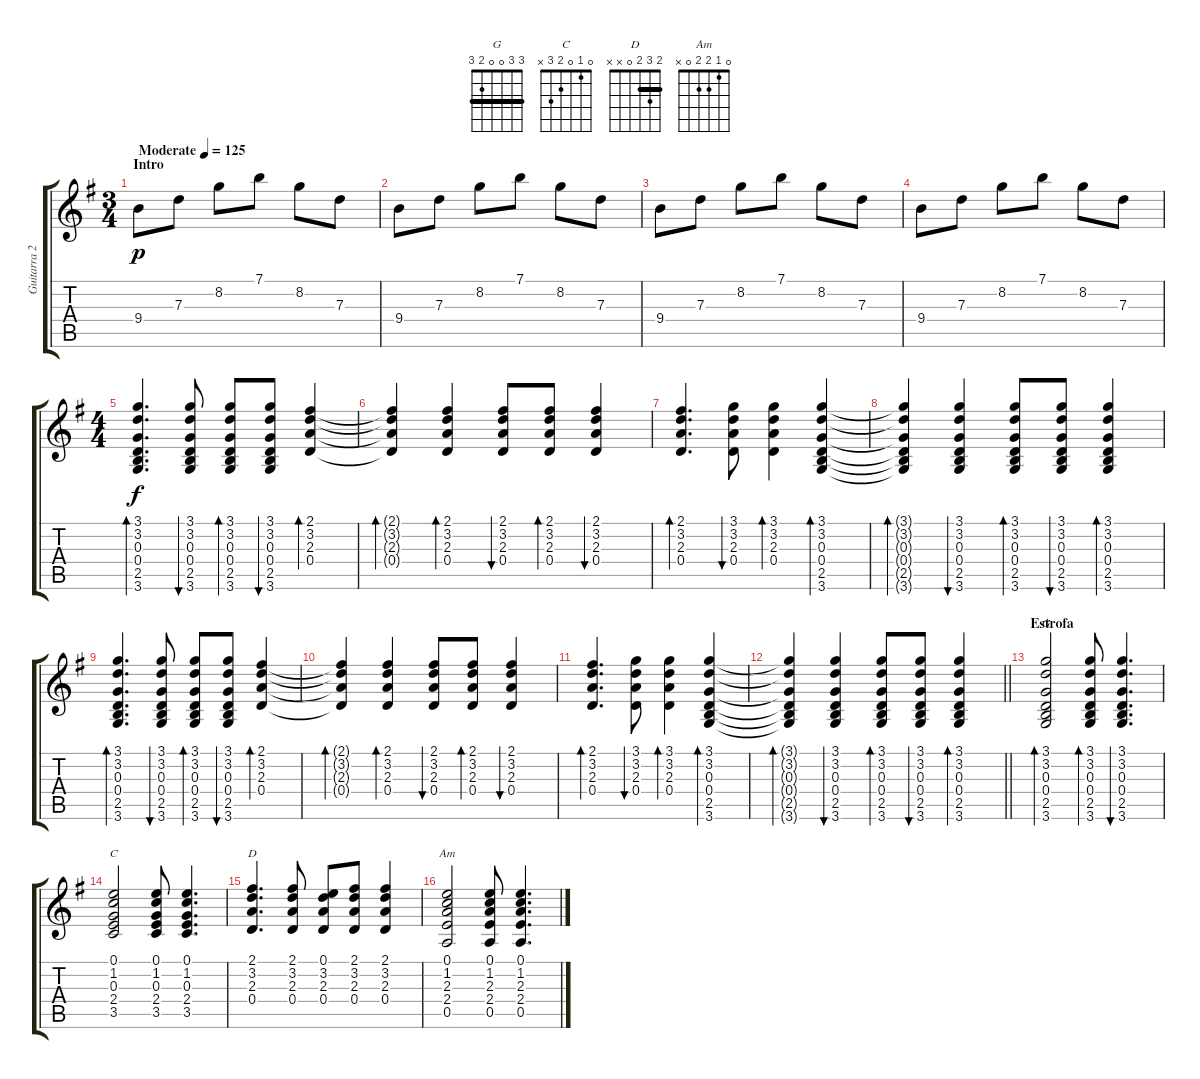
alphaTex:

\track ("Guitarra 2" "Guitarra 2") {instrument electricguitarjazz}
\staff {score tabs}
\tuning (E4 B3 G3 D3 A2 E2) {hide}
\chord ("G" 3 3 0 0 2 3) {barre 3}
\chord ("C" 0 1 0 2 3 x)
\chord ("D" 2 3 2 0 x x) {barre 2}
\chord ("Am" 0 1 2 2 0 x)
\ts (3 4)
\section ("" "Intro")
\tempo (125 "Moderate")
\clef g2
\ks g
9.4.8{dy p instrument electricguitarjazz} 7.3.8 8.2.8 7.1.8 8.2.8 7.3.8 |
9.4.8 7.3.8 8.2.8 7.1.8 8.2.8 7.3.8 |
9.4.8 7.3.8 8.2.8 7.1.8 8.2.8 7.3.8 |
9.4.8 7.3.8 8.2.8 7.1.8 8.2.8 7.3.8 |
\ts (4 4)
(3.1 3.2 0.3 0.4 2.5 3.6).4{d bd 60 dy f} (3.1 3.2 0.3 0.4 2.5 3.6).8{bu 60} (3.1 3.2 0.3 0.4 2.5 3.6).8{bd 30} (3.1 3.2 0.3 0.4 2.5 3.6).8{bu 30} (2.1 3.2 2.3 0.4).4{bd 120} |
(2.1{t} 3.2{t} 2.3{t} 0.4{t}).4{bd 120} (2.1 3.2 2.3 0.4).4{bd 30} (2.1 3.2 2.3 0.4).8{bu 30} (2.1 3.2 2.3 0.4).8{bd 30} (2.1 3.2 2.3 0.4).4{bu 30} |
(2.1 3.2 2.3 0.4).4{d bd 60} (3.1 3.2 2.3 0.4).8{bu 30} (3.1 3.2 2.3 0.4).4{bd 30} (3.1 3.2 0.3 0.4 2.5 3.6).4{bd 60} |
(3.1{t} 3.2{t} 0.3{t} 0.4{t} 2.5{t} 3.6{t}).4{bd 60} (3.1 3.2 0.3 0.4 2.5 3.6).4{bu 60} (3.1 3.2 0.3 0.4 2.5 3.6).8{bd 30} (3.1 3.2 0.3 0.4 2.5 3.6).8{bu 30} (3.1 3.2 0.3 0.4 2.5 3.6).4{bd 30} |
(3.1 3.2 0.3 0.4 2.5 3.6).4{d bd 60} (3.1 3.2 0.3 0.4 2.5 3.6).8{bu 60} (3.1 3.2 0.3 0.4 2.5 3.6).8{bd 30} (3.1 3.2 0.3 0.4 2.5 3.6).8{bu 30} (2.1 3.2 2.3 0.4).4{bd 120} |
(2.1{t} 3.2{t} 2.3{t} 0.4{t}).4{bd 120} (2.1 3.2 2.3 0.4).4{bd 30} (2.1 3.2 2.3 0.4).8{bu 30} (2.1 3.2 2.3 0.4).8{bd 30} (2.1 3.2 2.3 0.4).4{bu 30} |
(2.1 3.2 2.3 0.4).4{d bd 60} (3.1 3.2 2.3 0.4).8{bu 30} (3.1 3.2 2.3 0.4).4{bd 30} (3.1 3.2 0.3 0.4 2.5 3.6).4{bd 60} |
\barLineRight lightlight
(3.1{t} 3.2{t} 0.3{t} 0.4{t} 2.5{t} 3.6{t}).4{bd 60} (3.1 3.2 0.3 0.4 2.5 3.6).4{bu 60} (3.1 3.2 0.3 0.4 2.5 3.6).8{bd 30} (3.1 3.2 0.3 0.4 2.5 3.6).8{bu 30} (3.1 3.2 0.3 0.4 2.5 3.6).4{bd 30} |
\section ("" "Estrofa")
(3.1 3.2 0.3 0.4 2.5 3.6).2{bd 60 ch "G"} (3.1 3.2 0.3 0.4 2.5 3.6).8{bd 30} (3.1 3.2 0.3 0.4 2.5 3.6).4{d bu 60} |
(0.1 1.2 0.3 2.4 3.5).2{ch "C"} (0.1 1.2 0.3 2.4 3.5).8 (0.1 1.2 0.3 2.4 3.5).4{d} |
(2.1 3.2 2.3 0.4).4{d ch "D"} (2.1 3.2 2.3 0.4).8 (0.1 3.2 2.3 0.4).8 (2.1 3.2 2.3 0.4).8 (2.1 3.2 2.3 0.4).4 |
(0.1 1.2 2.3 2.4 0.5).2{ch "Am"} (0.1 1.2 2.3 2.4 0.5).8 (0.1 1.2 2.3 2.4 0.5).4{d}
